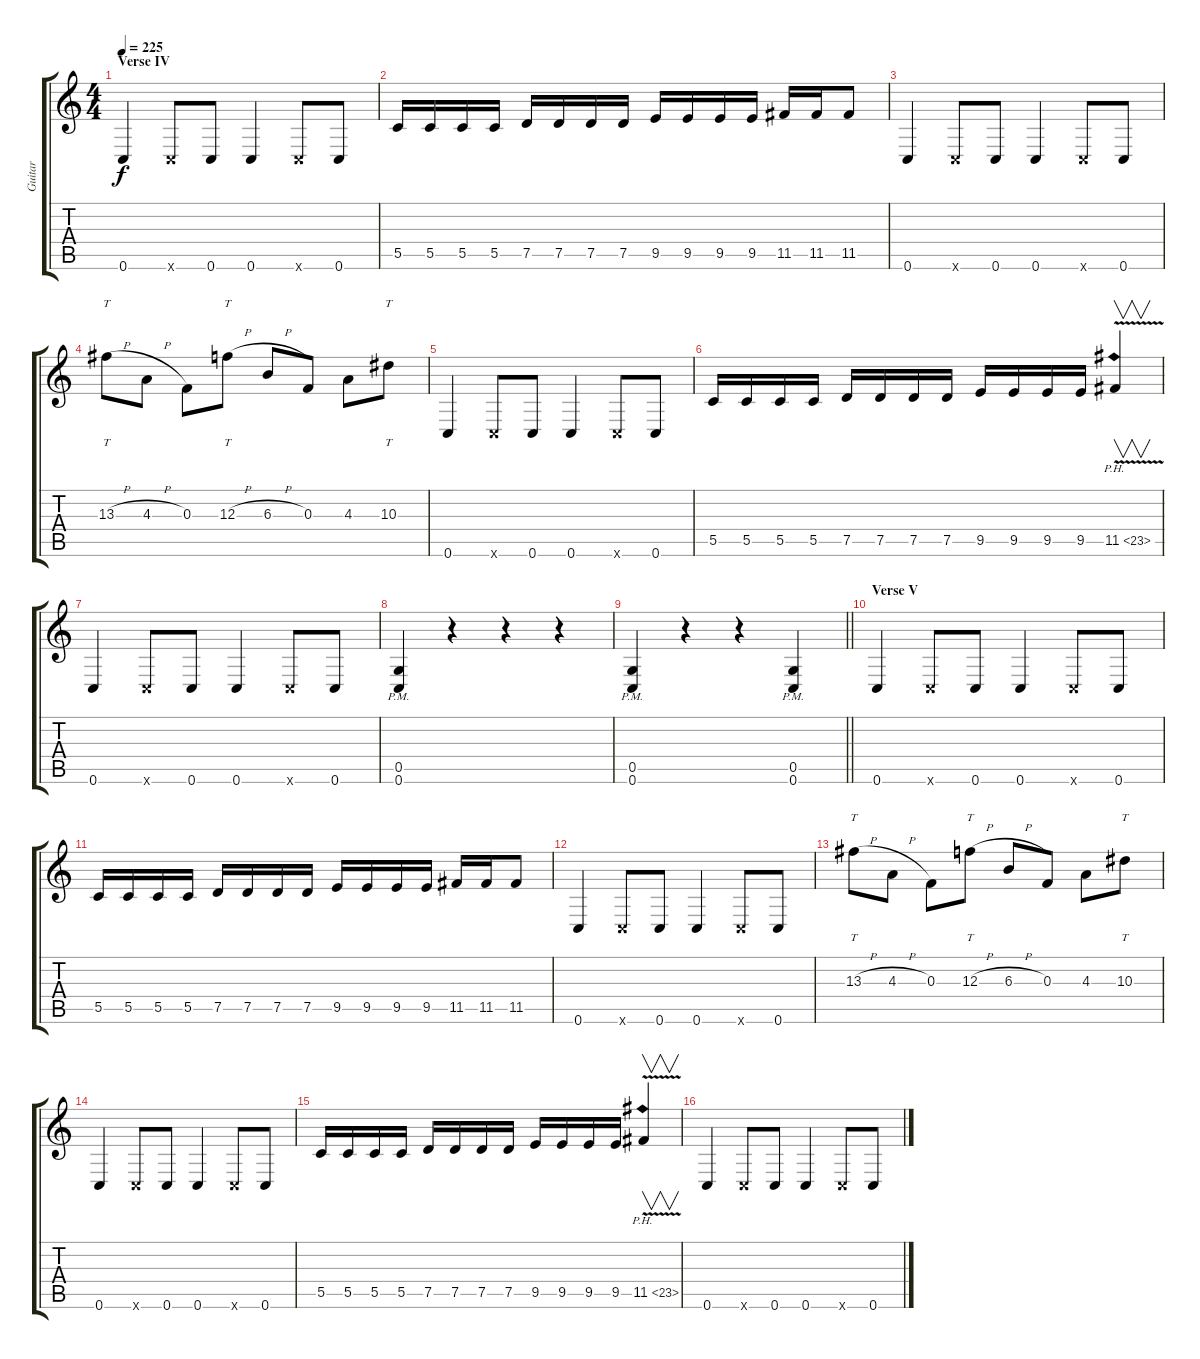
\track ("Guitar" "Guitar") {instrument distortionguitar}
\staff {score tabs}
\tuning (D4 A3 F3 C3 G2 C2) {hide}
\ts (4 4)
\section ("" "Verse IV")
\tempo 225
\clef g2
\ks c
0.6.4{dy f} 0.6{x}.8 0.6.8 0.6.4 0.6{x}.8 0.6.8 |
5.5.16 5.5.16 5.5.16 5.5.16 7.5.16 7.5.16 7.5.16 7.5.16 9.5.16 9.5.16 9.5.16 9.5.16 11.5.16 11.5.16 11.5.8 |
0.6.4 0.6{x}.8 0.6.8 0.6.4 0.6{x}.8 0.6.8 |
13.3{h}.8{tt} 4.3{h}.8 0.3.8 12.3{h}.8{tt} 6.3{h}.8 0.3.8 4.3.8 10.3.8{tt} |
0.6.4 0.6{x}.8 0.6.8 0.6.4 0.6{x}.8 0.6.8 |
5.5.16 5.5.16 5.5.16 5.5.16 7.5.16 7.5.16 7.5.16 7.5.16 9.5.16 9.5.16 9.5.16 9.5.16 11.5{ph 12 v}.4{v} |
0.6.4 0.6{x}.8 0.6.8 0.6.4 0.6{x}.8 0.6.8 |
(0.5{pm} 0.6{pm}).4 r.4 r.4 r.4 |
\barLineRight lightlight
(0.5{pm} 0.6).4 r.4 r.4 (0.5{pm} 0.6{pm}).4 |
\section ("" "Verse V")
0.6.4 0.6{x}.8 0.6.8 0.6.4 0.6{x}.8 0.6.8 |
5.5.16 5.5.16 5.5.16 5.5.16 7.5.16 7.5.16 7.5.16 7.5.16 9.5.16 9.5.16 9.5.16 9.5.16 11.5.16 11.5.16 11.5.8 |
0.6.4 0.6{x}.8 0.6.8 0.6.4 0.6{x}.8 0.6.8 |
13.3{h}.8{tt} 4.3{h}.8 0.3.8 12.3{h}.8{tt} 6.3{h}.8 0.3.8 4.3.8 10.3.8{tt} |
0.6.4 0.6{x}.8 0.6.8 0.6.4 0.6{x}.8 0.6.8 |
5.5.16 5.5.16 5.5.16 5.5.16 7.5.16 7.5.16 7.5.16 7.5.16 9.5.16 9.5.16 9.5.16 9.5.16 11.5{ph 12 v}.4{v} |
0.6.4 0.6{x}.8 0.6.8 0.6.4 0.6{x}.8 0.6.8
